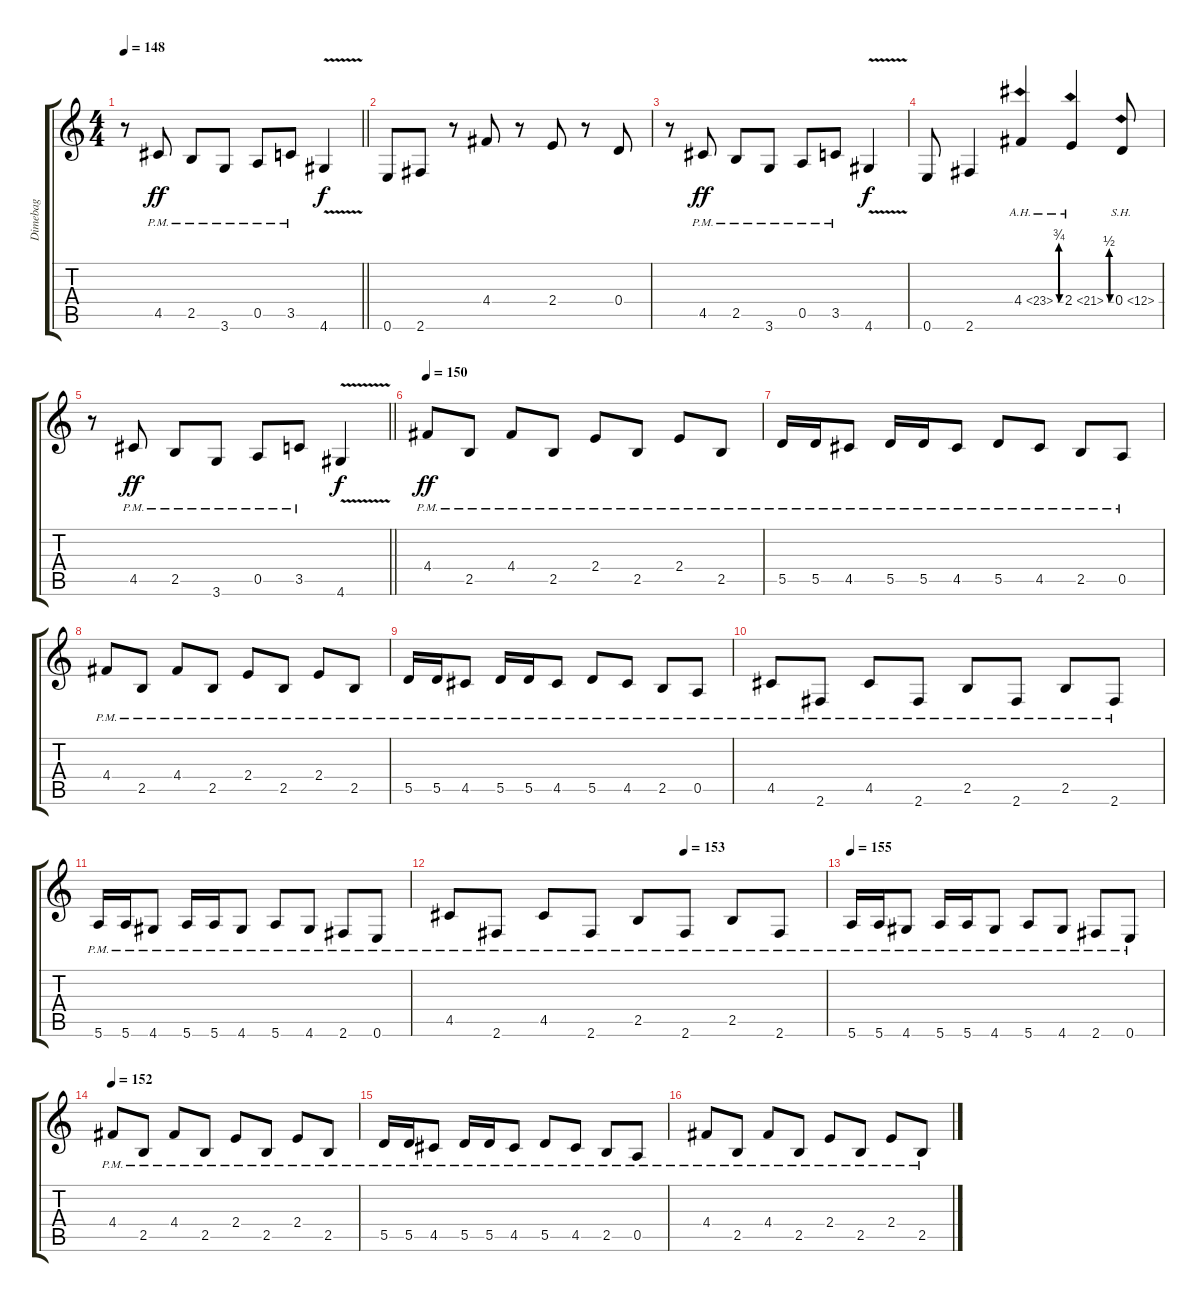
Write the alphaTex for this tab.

\track ("Dimebag" "Dimebag") {instrument distortionguitar}
\staff {score tabs}
\tuning (E4 B3 G3 D3 A2 E2) {hide}
\ts (4 4)
\tempo 148
\clef g2
\barLineRight lightlight
\ks c
r.8{dy f} 4.5{pm}.8{dy ff} 2.5{pm}.8 3.6{pm}.8 0.5{pm}.8 3.5{pm}.8 4.6{v}.4{dy f} |
0.6.8 2.6.8 r.8 4.4.8 r.8 2.4.8 r.8 0.4.8 |
r.8 4.5{pm}.8{dy ff} 2.5{pm}.8 3.6{pm}.8 0.5{pm}.8 3.5{pm}.8 4.6{v}.4{dy f} |
0.6.8 2.6.4 4.4{be (custom 0 0 10 0 15 3 30 0 60 0) ah 19}.4 2.4{be (custom 0 0 5 0 12 2 30 0 60 0) ah 19}.4 0.4{sh 12}.8 |
\barLineRight lightlight
r.8 4.5{pm}.8{dy ff} 2.5{pm}.8 3.6{pm}.8 0.5{pm}.8 3.5{pm}.8 4.6{v}.4{dy f} |
\tempo 150
4.4{pm}.8{dy ff volume 15} 2.5{pm}.8 4.4{pm}.8 2.5{pm}.8 2.4{pm}.8 2.5{pm}.8 2.4{pm}.8 2.5{pm}.8 |
5.5{pm}.16 5.5{pm}.16 4.5{pm}.8 5.5{pm}.16 5.5{pm}.16 4.5{pm}.8 5.5{pm}.8 4.5{pm}.8 2.5{pm}.8 0.5{pm}.8 |
4.4{pm}.8 2.5{pm}.8 4.4{pm}.8 2.5{pm}.8 2.4{pm}.8 2.5{pm}.8 2.4{pm}.8 2.5{pm}.8 |
5.5{pm}.16 5.5{pm}.16 4.5{pm}.8 5.5{pm}.16 5.5{pm}.16 4.5{pm}.8 5.5{pm}.8 4.5{pm}.8 2.5{pm}.8 0.5{pm}.8 |
4.5{pm}.8 2.6{pm}.8 4.5{pm}.8 2.6{pm}.8 2.5{pm}.8 2.6{pm}.8 2.5{pm}.8 2.6{pm}.8 |
5.6{pm}.16 5.6{pm}.16 4.6{pm}.8 5.6{pm}.16 5.6{pm}.16 4.6{pm}.8 5.6{pm}.8 4.6{pm}.8 2.6{pm}.8 0.6{pm}.8 |
\tempo (153 0.625)
4.5{pm}.8 2.6{pm}.8 4.5{pm}.8 2.6{pm}.8 2.5{pm}.8 2.6{pm}.8 2.5{pm}.8 2.6{pm}.8 |
\tempo 155
5.6{pm}.16 5.6{pm}.16 4.6{pm}.8 5.6{pm}.16 5.6{pm}.16 4.6{pm}.8 5.6{pm}.8 4.6{pm}.8 2.6{pm}.8 0.6{pm}.8 |
\tempo 152
4.4{pm}.8 2.5{pm}.8 4.4{pm}.8 2.5{pm}.8 2.4{pm}.8 2.5{pm}.8 2.4{pm}.8 2.5{pm}.8 |
5.5{pm}.16 5.5{pm}.16 4.5{pm}.8 5.5{pm}.16 5.5{pm}.16 4.5{pm}.8 5.5{pm}.8 4.5{pm}.8 2.5{pm}.8 0.5{pm}.8 |
4.4{pm}.8 2.5{pm}.8 4.4{pm}.8 2.5{pm}.8 2.4{pm}.8 2.5{pm}.8 2.4{pm}.8 2.5{pm}.8
